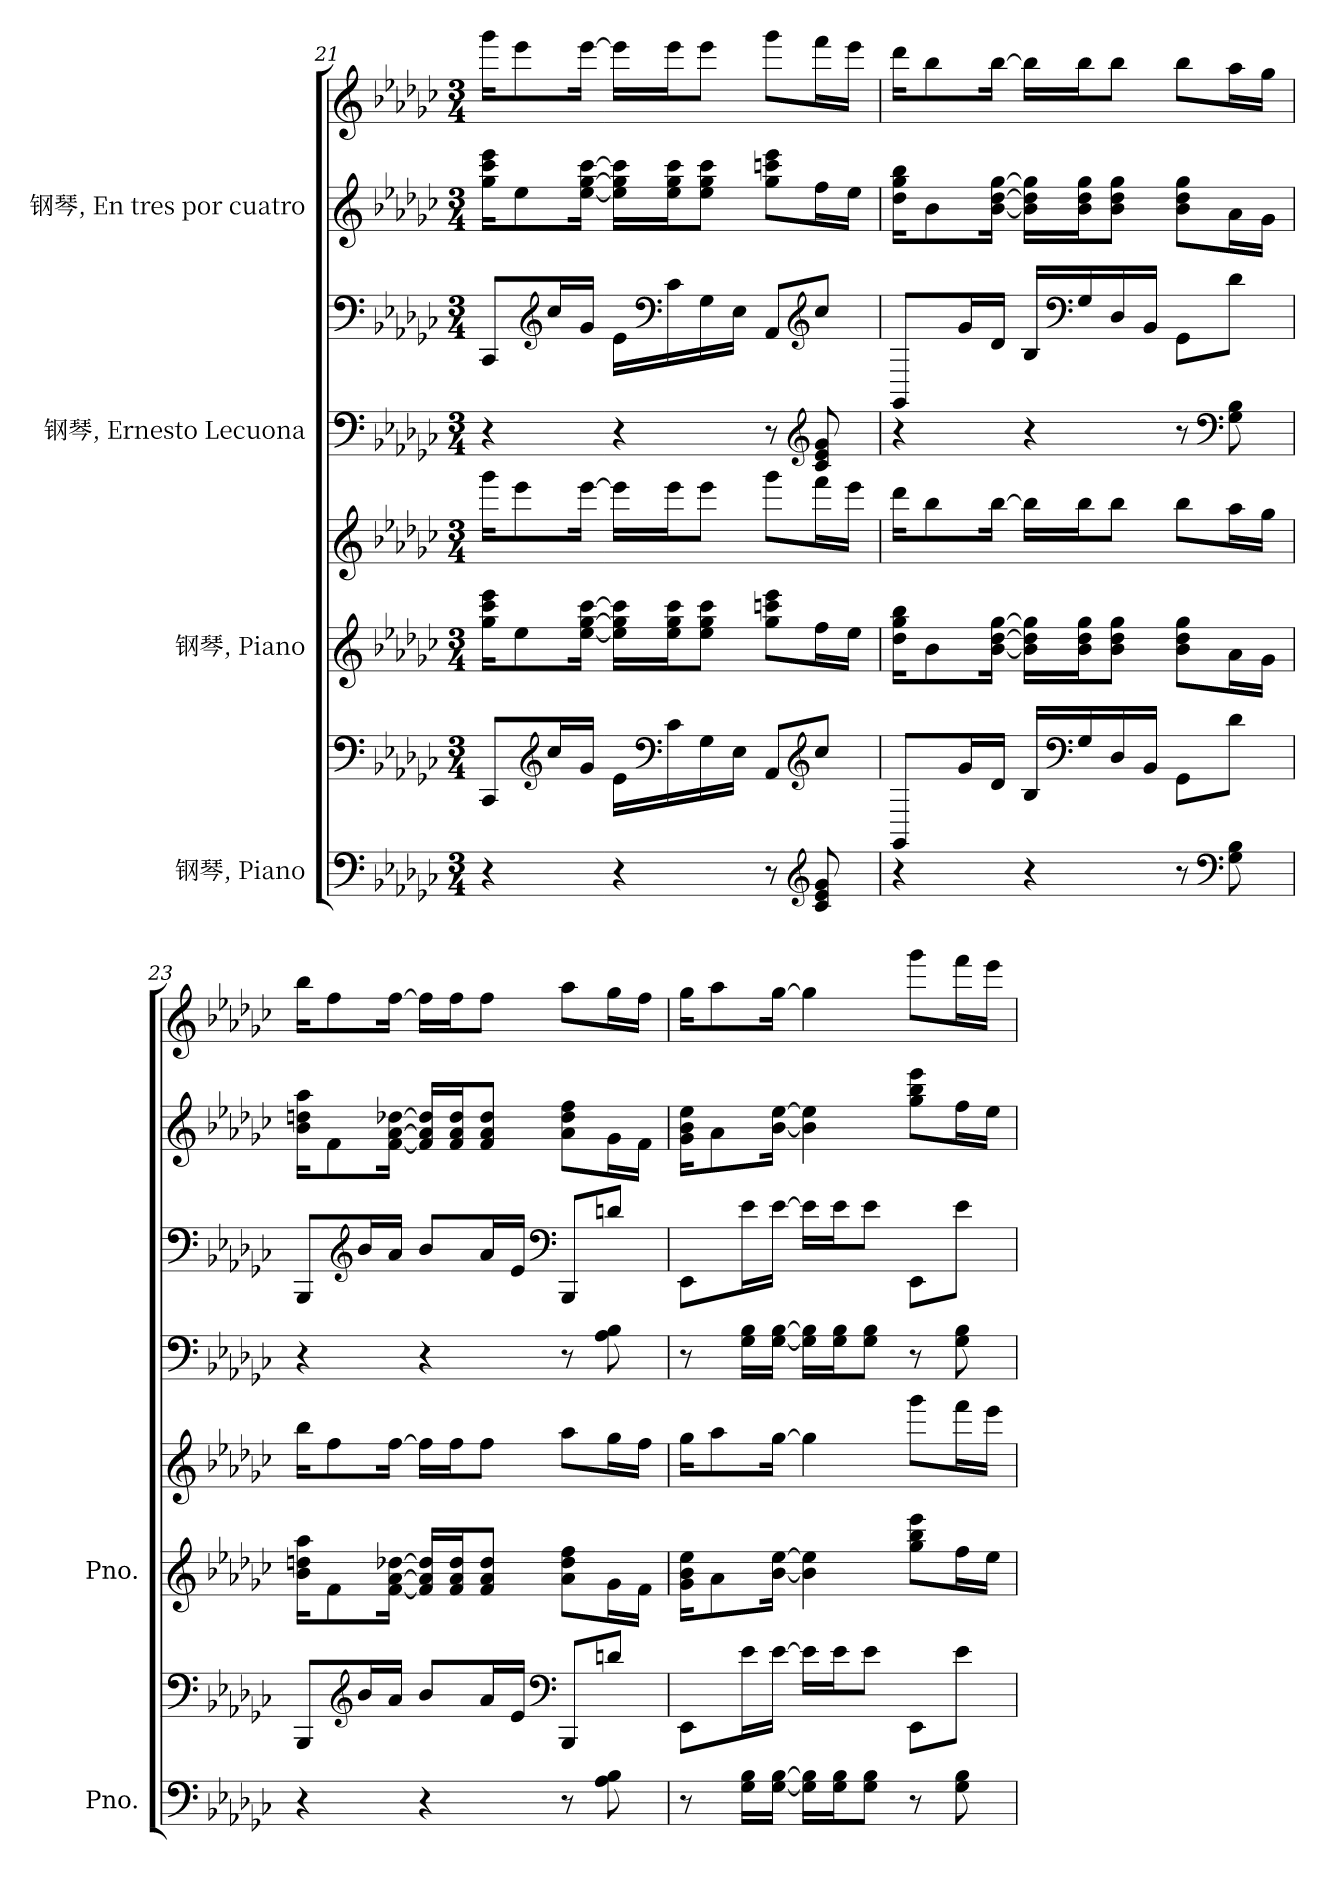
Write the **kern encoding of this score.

**kern	**kern	**kern	**kern	**kern	**kern	**kern	**kern
*part4	*part4	*part3	*part3	*part2	*part2	*part1	*part1
*staff8	*staff7	*staff6	*staff5	*staff4	*staff3	*staff2	*staff1
*I"钢琴, Piano	*	*I"钢琴, Piano	*	*I"钢琴, Ernesto Lecuona	*	*I"钢琴, En tres por cuatro	*
*I'Pno.	*	*I'Pno.	*	*	*	*	*
!!LO:PB:g=z
*clefF4	*clefF4	*clefG2	*clefG2	*clefF4	*clefF4	*clefG2	*clefG2
*k[b-e-a-d-g-c-]	*k[b-e-a-d-g-c-]	*k[b-e-a-d-g-c-]	*k[b-e-a-d-g-c-]	*k[b-e-a-d-g-c-]	*k[b-e-a-d-g-c-]	*k[b-e-a-d-g-c-]	*k[b-e-a-d-g-c-]
*M3/4	*M3/4	*M3/4	*M3/4	*M3/4	*M3/4	*M3/4	*M3/4
=21	=21	=21	=21	=21	=21	=21	=21
4r	8CC-/L	16gg-\ 16ccc-\ 16eee-\KL	16ggg-\KL	4r	8CC-/L	16gg-\ 16ccc-\ 16eee-\KL	16ggg-\KL
.	.	8ee-\	8eee-\	.	.	8ee-\	8eee-\
*	*clefG2	*	*	*	*clefG2	*	*
.	16cc-/L	.	.	.	16cc-/L	.	.
.	16g-/JJ	[16ee-\ [16gg-\ [16ccc-\Jk	[16eee-\Jk	.	16g-/JJ	[16ee-\ [16gg-\ [16ccc-\Jk	[16eee-\Jk
4r	16e-\LL	16ee-\] 16gg-\] 16ccc-\]LL	16eee-\LL]	4r	16e-\LL	16ee-\] 16gg-\] 16ccc-\]LL	16eee-\LL]
*	*clefF4	*	*	*	*clefF4	*	*
.	16c-\	16ee-\ 16gg-\ 16ccc-\J	16eee-\J	.	16c-\	16ee-\ 16gg-\ 16ccc-\J	16eee-\J
.	16G-\	8ee-\ 8gg-\ 8ccc-\J	8eee-\J	.	16G-\	8ee-\ 8gg-\ 8ccc-\J	8eee-\J
.	16E-\JJ	.	.	.	16E-\JJ	.	.
8r	8AA-/L	8gg-\ 8cccn\ 8eee-\L	8ggg-\L	8r	8AA-/L	8gg-\ 8cccn\ 8eee-\L	8ggg-\L
*clefG2	*clefG2	*	*	*clefG2	*clefG2	*	*
8c-/ 8e-/ 8g-/	8cc-/J	16ff\L	16fff\L	8c-/ 8e-/ 8g-/	8cc-/J	16ff\L	16fff\L
.	.	16ee-\JJ	16eee-\JJ	.	.	16ee-\JJ	16eee-\JJ
=22	=22	=22	=22	=22	=22	=22	=22
4r	8GG-/L	16dd-\ 16gg-\ 16bb-\KL	16ddd-\KL	4r	8GG-/L	16dd-\ 16gg-\ 16bb-\KL	16ddd-\KL
.	.	8b-\	8bb-\	.	.	8b-\	8bb-\
.	16g-/L	.	.	.	16g-/L	.	.
.	16d-/JJ	[16b-\ [16dd-\ [16gg-\Jk	[16bb-\Jk	.	16d-/JJ	[16b-\ [16dd-\ [16gg-\Jk	[16bb-\Jk
4r	16B-/LL	16b-\] 16dd-\] 16gg-\]LL	16bb-\LL]	4r	16B-/LL	16b-\] 16dd-\] 16gg-\]LL	16bb-\LL]
*	*clefF4	*	*	*	*clefF4	*	*
.	16G-/	16b-\ 16dd-\ 16gg-\J	16bb-\J	.	16G-/	16b-\ 16dd-\ 16gg-\J	16bb-\J
.	16D-/	8b-\ 8dd-\ 8gg-\J	8bb-\J	.	16D-/	8b-\ 8dd-\ 8gg-\J	8bb-\J
.	16BB-/JJ	.	.	.	16BB-/JJ	.	.
8r	8GG-\L	8b-\ 8dd-\ 8gg-\L	8bb-\L	8r	8GG-\L	8b-\ 8dd-\ 8gg-\L	8bb-\L
*clefF4	*	*	*	*clefF4	*	*	*
8G-\ 8B-\	8d-\J	16a-\L	16aa-\L	8G-\ 8B-\	8d-\J	16a-\L	16aa-\L
.	.	16g-\JJ	16gg-\JJ	.	.	16g-\JJ	16gg-\JJ
!!LO:PB:g=z
=23	=23	=23	=23	=23	=23	=23	=23
4r	8BBB-/L	16b-\ 16ddn\ 16aa-\KL	16bb-\KL	4r	8BBB-/L	16b-\ 16ddn\ 16aa-\KL	16bb-\KL
.	.	8f\	8ff\	.	.	8f\	8ff\
*	*clefG2	*	*	*	*clefG2	*	*
.	16b-/L	.	.	.	16b-/L	.	.
.	16a-/JJ	[16f\ [16a-\ [16dd-X\Jk	[16ff\Jk	.	16a-/JJ	[16f\ [16a-\ [16dd-X\Jk	[16ff\Jk
4r	8b-/L	16f/] 16a-/] 16dd-/]LL	16ff\LL]	4r	8b-/L	16f/] 16a-/] 16dd-/]LL	16ff\LL]
.	.	16f/ 16a-/ 16dd-/J	16ff\J	.	.	16f/ 16a-/ 16dd-/J	16ff\J
.	16a-/L	8f/ 8a-/ 8dd-/J	8ff\J	.	16a-/L	8f/ 8a-/ 8dd-/J	8ff\J
.	16e-/JJ	.	.	.	16e-/JJ	.	.
*	*clefF4	*	*	*	*clefF4	*	*
8r	8BBB-/L	8a-\ 8dd-\ 8ff\L	8aa-\L	8r	8BBB-/L	8a-\ 8dd-\ 8ff\L	8aa-\L
8A-\ 8B-\	8dn/J	16g-\L	16gg-\L	8A-\ 8B-\	8dn/J	16g-\L	16gg-\L
.	.	16f\JJ	16ff\JJ	.	.	16f\JJ	16ff\JJ
=24	=24	=24	=24	=24	=24	=24	=24
8r	8EE-\L	16g-\ 16b-\ 16ee-\KL	16gg-\KL	8r	8EE-\L	16g-\ 16b-\ 16ee-\KL	16gg-\KL
.	.	8a-\	8aa-\	.	.	8a-\	8aa-\
16G-\ 16B-\LL	16e-\L	.	.	16G-\ 16B-\LL	16e-\L	.	.
[16G-\ [16B-\JJ	[16e-\JJ	[16b-\ [16ee-\Jk	[16gg-\Jk	[16G-\ [16B-\JJ	[16e-\JJ	[16b-\ [16ee-\Jk	[16gg-\Jk
16G-\] 16B-\]LL	16e-\LL]	4b-\] 4ee-\]	4gg-\]	16G-\] 16B-\]LL	16e-\LL]	4b-\] 4ee-\]	4gg-\]
16G-\ 16B-\J	16e-\J	.	.	16G-\ 16B-\J	16e-\J	.	.
8G-\ 8B-\J	8e-\J	.	.	8G-\ 8B-\J	8e-\J	.	.
8r	8EE-\L	8gg-\ 8bb-\ 8eee-\L	8ggg-\L	8r	8EE-\L	8gg-\ 8bb-\ 8eee-\L	8ggg-\L
8G-\ 8B-\	8e-\J	16ff\L	16fff\L	8G-\ 8B-\	8e-\J	16ff\L	16fff\L
.	.	16ee-\JJ	16eee-\JJ	.	.	16ee-\JJ	16eee-\JJ
=	=	=	=	=	=	=	=
*-	*-	*-	*-	*-	*-	*-	*-
